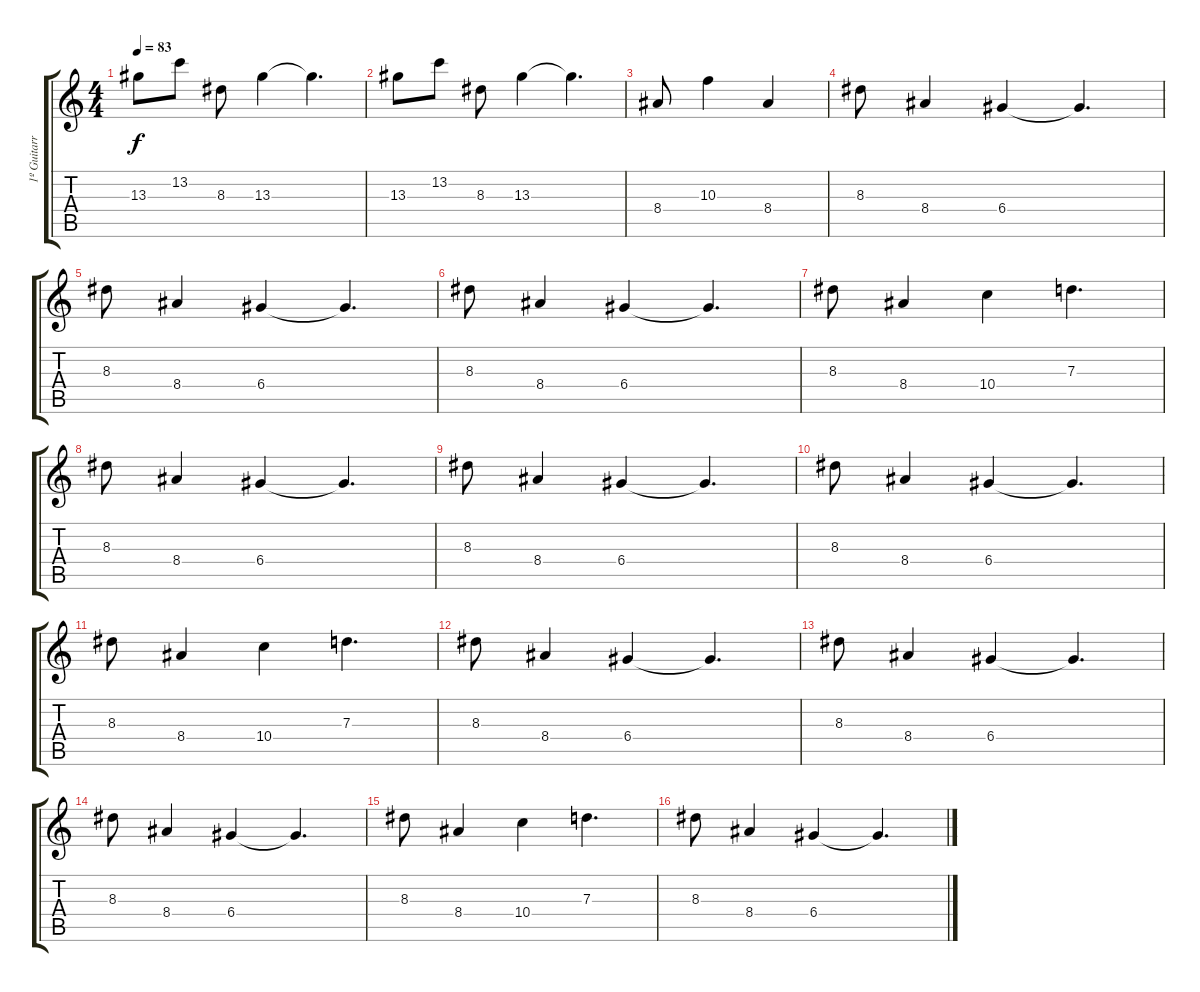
\track ("1º Guitarra" "1º Guitarr") {instrument distortionguitar}
\staff {score tabs}
\tuning (E4 B3 G3 D3 A2 E2) {hide}
\ts (4 4)
\tempo 83
\clef g2
\ks c
13.3.8{dy f} 13.2.8 8.3.8 13.3.4 13.3{t}.4{d} |
13.3.8 13.2.8 8.3.8 13.3.4 13.3{t}.4{d} |
8.4.8 10.3.4 8.4.4 |
8.3.8 8.4.4 6.4.4 6.4{t}.4{d} |
8.3.8 8.4.4 6.4.4 6.4{t}.4{d} |
8.3.8 8.4.4 6.4.4 6.4{t}.4{d} |
8.3.8 8.4.4 10.4.4 7.3.4{d} |
8.3.8 8.4.4 6.4.4 6.4{t}.4{d} |
8.3.8 8.4.4 6.4.4 6.4{t}.4{d} |
8.3.8 8.4.4 6.4.4 6.4{t}.4{d} |
8.3.8 8.4.4 10.4.4 7.3.4{d} |
8.3.8 8.4.4 6.4.4 6.4{t}.4{d} |
8.3.8 8.4.4 6.4.4 6.4{t}.4{d} |
8.3.8 8.4.4 6.4.4 6.4{t}.4{d} |
8.3.8 8.4.4 10.4.4 7.3.4{d} |
8.3.8 8.4.4 6.4.4 6.4{t}.4{d}
